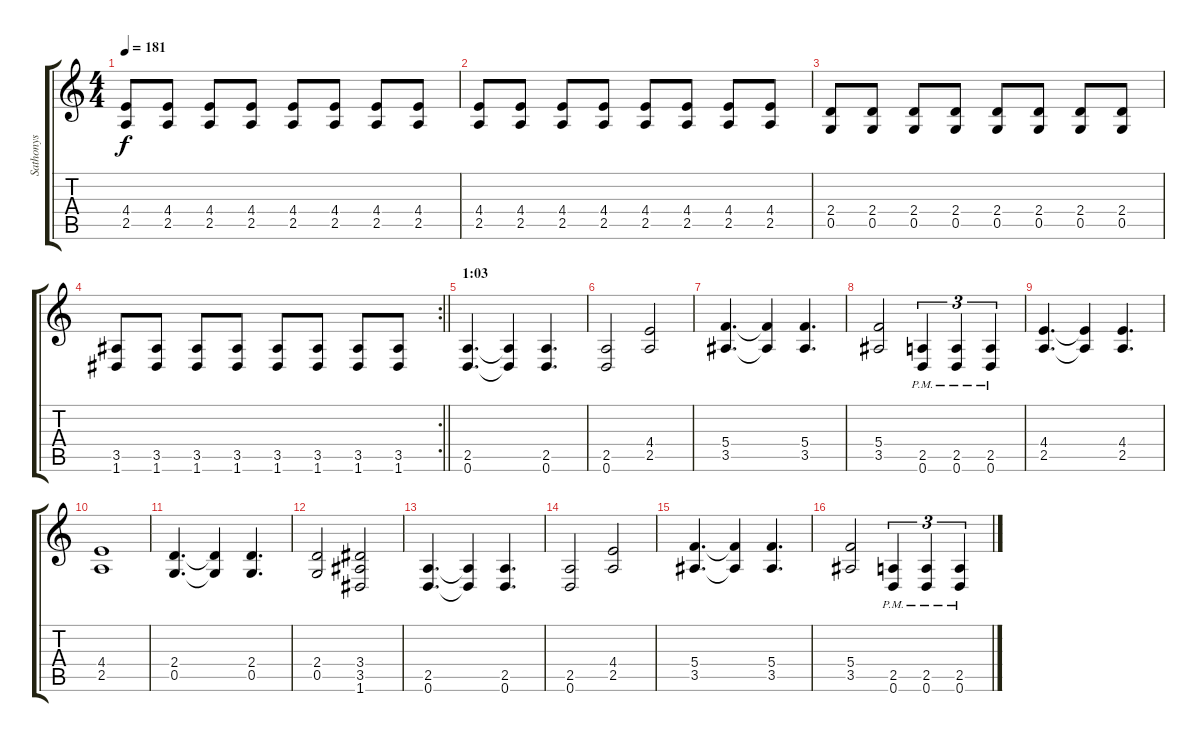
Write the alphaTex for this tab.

\track ("Sathonys" "Sathonys") {instrument distortionguitar}
\staff {score tabs}
\tuning (D4 A3 F3 C3 G2 D2) {hide}
\ts (4 4)
\tempo 181
\clef g2
\ks c
(4.4 2.5).8{dy f} (4.4 2.5).8 (4.4 2.5).8 (4.4 2.5).8 (4.4 2.5).8 (4.4 2.5).8 (4.4 2.5).8 (4.4 2.5).8 |
(4.4 2.5).8 (4.4 2.5).8 (4.4 2.5).8 (4.4 2.5).8 (4.4 2.5).8 (4.4 2.5).8 (4.4 2.5).8 (4.4 2.5).8 |
(2.4 0.5).8 (2.4 0.5).8 (2.4 0.5).8 (2.4 0.5).8 (2.4 0.5).8 (2.4 0.5).8 (2.4 0.5).8 (2.4 0.5).8 |
\rc 2
\barLineRight lightlight
(3.5 1.6).8 (3.5 1.6).8 (3.5 1.6).8 (3.5 1.6).8 (3.5 1.6).8 (3.5 1.6).8 (3.5 1.6).8 (3.5 1.6).8 |
\section ("" "1:03")
(2.5 0.6).4{d} (2.5{t} 0.6{t}).4 (2.5 0.6).4{d} |
(2.5 0.6).2 (4.4 2.5).2 |
(5.4 3.5).4{d} (5.4{t} 3.5{t}).4 (5.4 3.5).4{d} |
(5.4 3.5).2 (2.5{pm} 0.6{pm}).4{tu (3 2)} (2.5{pm} 0.6{pm}).4{tu (3 2)} (2.5{pm} 0.6{pm}).4{tu (3 2)} |
(4.4 2.5).4{d} (4.4{t} 2.5{t}).4 (4.4 2.5).4{d} |
(4.4 2.5).1 |
(2.4 0.5).4{d} (2.4{t} 0.5{t}).4 (2.4 0.5).4{d} |
(2.4 0.5).2 (3.4 3.5 1.6).2 |
(2.5 0.6).4{d} (2.5{t} 0.6{t}).4 (2.5 0.6).4{d} |
(2.5 0.6).2 (4.4 2.5).2 |
(5.4 3.5).4{d} (5.4{t} 3.5{t}).4 (5.4 3.5).4{d} |
(5.4 3.5).2 (2.5{pm} 0.6{pm}).4{tu (3 2)} (2.5{pm} 0.6{pm}).4{tu (3 2)} (2.5{pm} 0.6{pm}).4{tu (3 2)}
